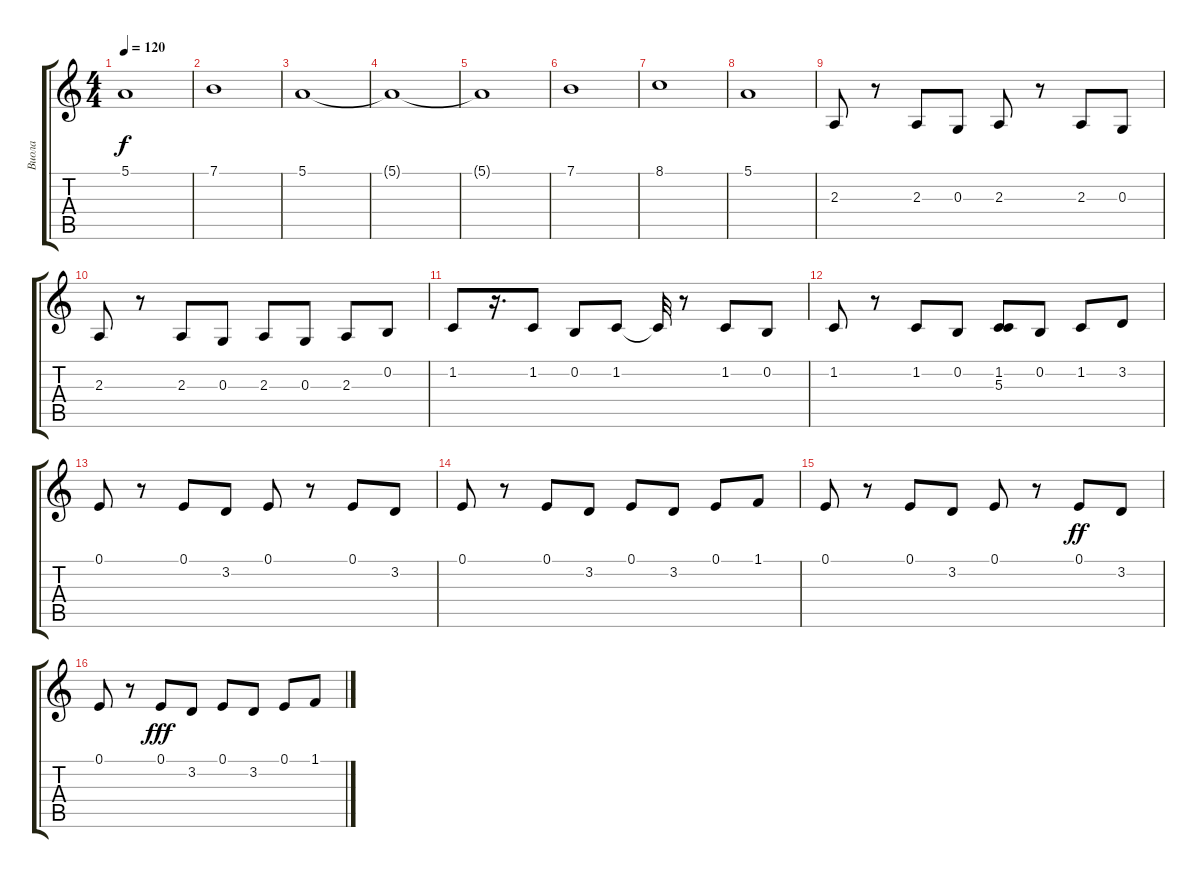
\track ("Виола" "Виола") {instrument viola}
\staff {score tabs}
\tuning (E4 B3 G3 D3 A2 E2) {hide}
\ts (4 4)
\tempo 120
\clef g2
\ks c
5.1.1{dy f} |
7.1.1 |
5.1.1 |
5.1{t}.1 |
5.1{t}.1 |
7.1.1 |
8.1.1 |
5.1.1 |
2.3.8 r.8 2.3.8 0.3.8 2.3.8 r.8 2.3.8 0.3.8 |
2.3.8 r.8 2.3.8 0.3.8 2.3.8 0.3.8 2.3.8 0.2.8 |
1.2.8 r.16{d} 1.2.8 0.2.8 1.2.8 1.2{t}.32 r.8 1.2.8 0.2.8 |
1.2.8 r.8 1.2.8 0.2.8 (1.2 5.3).8 0.2.8 1.2.8 3.2.8 |
0.1.8 r.8 0.1.8 3.2.8 0.1.8 r.8 0.1.8 3.2.8 |
0.1.8 r.8 0.1.8 3.2.8 0.1.8 3.2.8 0.1.8 1.1.8 |
0.1.8 r.8 0.1.8 3.2.8 0.1.8 r.8 0.1.8{dy ff} 3.2.8 |
0.1.8 r.8 0.1.8{dy fff} 3.2.8 0.1.8 3.2.8 0.1.8 1.1.8
